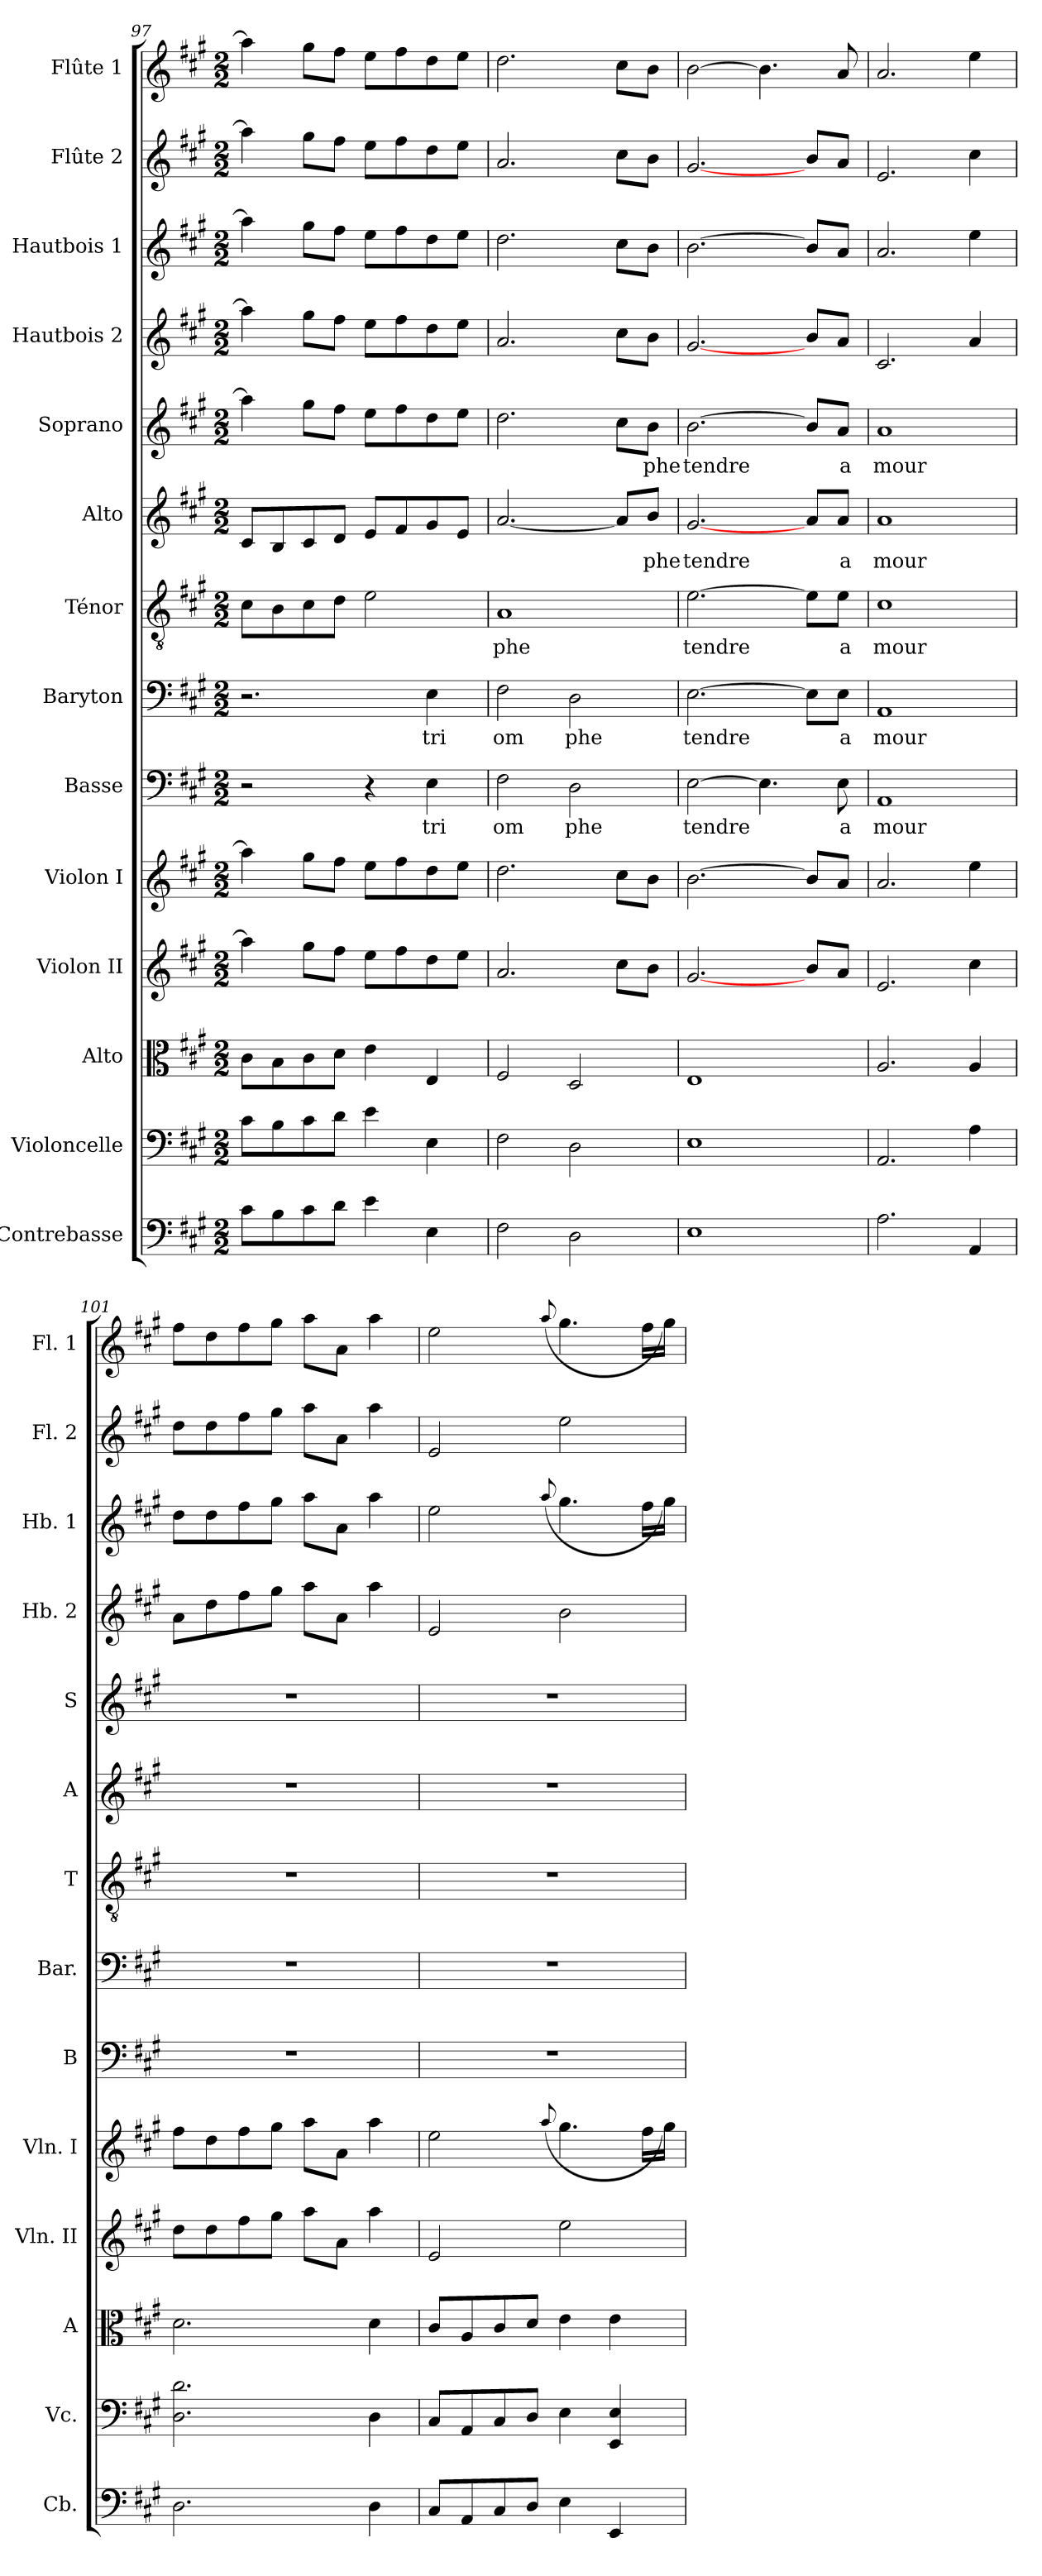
**kern	**kern	**kern	**kern	**kern	**kern	**text	**kern	**text	**kern	**text	**kern	**text	**kern	**text	**kern	**kern	**kern	**kern
*part14	*part13	*part12	*part11	*part10	*part9	*part9	*part8	*part8	*part7	*part7	*part6	*part6	*part5	*part5	*part4	*part3	*part2	*part1
*staff14	*staff13	*staff12	*staff11	*staff10	*staff9	*staff9	*staff8	*staff8	*staff7	*staff7	*staff6	*staff6	*staff5	*staff5	*staff4	*staff3	*staff2	*staff1
*I"Contrebasse	*I"Violoncelle	*I"Alto	*I"Violon II	*I"Violon I	*I"Basse	*	*I"Baryton	*	*I"Ténor	*	*I"Alto	*	*I"Soprano	*	*I"Hautbois 2	*I"Hautbois 1	*I"Flûte 2	*I"Flûte 1
*I'Cb.	*I'Vc.	*I'A	*I'Vln. II	*I'Vln. I	*I'B	*	*I'Bar.	*	*I'T	*	*I'A	*	*I'S	*	*I'Hb. 2	*I'Hb. 1	*I'Fl. 2	*I'Fl. 1
!!LO:PB:g=z
*clefF4	*clefF4	*clefC3	*clefG2	*clefG2	*clefF4	*	*clefF4	*	*clefGv2	*	*clefG2	*	*clefG2	*	*clefG2	*clefG2	*clefG2	*clefG2
*ITrd7c12	*	*	*	*	*	*	*	*	*	*	*	*	*	*	*	*	*	*
*k[f#c#g#]	*k[f#c#g#]	*k[f#c#g#]	*k[f#c#g#]	*k[f#c#g#]	*k[f#c#g#]	*	*k[f#c#g#]	*	*k[f#c#g#]	*	*k[f#c#g#]	*	*k[f#c#g#]	*	*k[f#c#g#]	*k[f#c#g#]	*k[f#c#g#]	*k[f#c#g#]
*A:	*A:	*A:	*A:	*A:	*A:	*	*A:	*	*A:	*	*A:	*	*A:	*	*A:	*A:	*A:	*A:
*M2/2	*M2/2	*M2/2	*M2/2	*M2/2	*M2/2	*	*M2/2	*	*M2/2	*	*M2/2	*	*M2/2	*	*M2/2	*M2/2	*M2/2	*M2/2
=97	=97	=97	=97	=97	=97	=97	=97	=97	=97	=97	=97	=97	=97	=97	=97	=97	=97	=97
8C#\L	8c#\L	8c#\L	4aa\]	4aa\]	2r	.	2.r	.	8c#\L	.	8c#/L	.	4aa\]	.	4aa\]	4aa\]	4aa\]	4aa\]
8BB\	8B\	8B\	.	.	.	.	.	.	8B\	.	8B/	.	.	.	.	.	.	.
8C#\	8c#\	8c#\	8gg#\L	8gg#\L	.	.	.	.	8c#\	.	8c#/	.	8gg#\L	.	8gg#\L	8gg#\L	8gg#\L	8gg#\L
8D\J	8d\J	8d\J	8ff#\J	8ff#\J	.	.	.	.	8d\J	.	8d/J	.	8ff#\J	.	8ff#\J	8ff#\J	8ff#\J	8ff#\J
4E\	4e\	4e\	8ee\L	8ee\L	4r	.	.	.	2e\	.	8e/L	.	8ee\L	.	8ee\L	8ee\L	8ee\L	8ee\L
.	.	.	8ff#\	8ff#\	.	.	.	.	.	.	8f#/	.	8ff#\	.	8ff#\	8ff#\	8ff#\	8ff#\
!	!	!	!	!	!	!LO:LY:b	!	!LO:LY:b	!	!	!	!	!	!	!	!	!	!
4EE\	4E\	4E/	8dd\	8dd\	4E\	tri	4E\	tri	.	.	8g#/	.	8dd\	.	8dd\	8dd\	8dd\	8dd\
.	.	.	8ee\J	8ee\J	.	.	.	.	.	.	8e/J	.	8ee\J	.	8ee\J	8ee\J	8ee\J	8ee\J
=98	=98	=98	=98	=98	=98	=98	=98	=98	=98	=98	=98	=98	=98	=98	=98	=98	=98	=98
!	!	!	!	!	!	!LO:LY:b	!	!LO:LY:b	!	!LO:LY:b	!	!	!	!	!	!	!	!
2FF#\	2F#\	2F#/	2.a/	2.dd\	2F#\	om	2F#\	om	1A	phe	[2.a/	.	2.dd\	.	2.a/	2.dd\	2.a/	2.dd\
!	!	!	!	!	!	!LO:LY:b	!	!LO:LY:b	!	!	!	!	!	!	!	!	!	!
2DD\	2D\	2D/	.	.	2D\	phe	2D\	phe	.	.	.	.	.	.	.	.	.	.
.	.	.	8cc#\L	8cc#\L	.	.	.	.	.	.	8a/L]	.	8cc#\L	.	8cc#\L	8cc#\L	8cc#\L	8cc#\L
!	!	!	!	!	!	!	!	!	!	!	!	!LO:LY:b	!	!LO:LY:b	!	!	!	!
.	.	.	8b\J	8b\J	.	.	.	.	.	.	8b/J	phe	8b\J	phe	8b\J	8b\J	8b\J	8b\J
=99	=99	=99	=99	=99	=99	=99	=99	=99	=99	=99	=99	=99	=99	=99	=99	=99	=99	=99
!	!	!	!	!	!	!LO:LY:b	!	!LO:LY:b	!	!LO:LY:b	!	!LO:LY:b	!	!LO:LY:b	!	!	!	!
1EE	1E	1E	[2.g#/	[2.b\	[2E\	tendre	[2.E\	tendre	[2.e\	tendre	[2.g#/	tendre	[2.b\	tendre	[2.g#/	[2.b\	[2.g#/	[2b\
.	.	.	.	.	4.E\]	.	.	.	.	.	.	.	.	.	.	.	.	4.b\]
.	.	.	8b/L	8b/L]	.	.	8E\L]	.	8e\L]	.	8a/L	.	8b/L]	.	8b/L	8b/L]	8b/L	.
!	!	!	!	!	!	!LO:LY:b	!	!LO:LY:b	!	!LO:LY:b	!	!LO:LY:b	!	!LO:LY:b	!	!	!	!
.	.	.	8a/J	8a/J	8E\	a	8E\J	a	8e\J	a	8a/J	a	8a/J	a	8a/J	8a/J	8a/J	8a/
=100	=100	=100	=100	=100	=100	=100	=100	=100	=100	=100	=100	=100	=100	=100	=100	=100	=100	=100
!	!	!	!	!	!	!LO:LY:b	!	!LO:LY:b	!	!LO:LY:b	!	!LO:LY:b	!	!LO:LY:b	!	!	!	!
2.AA\	2.AA/	2.A/	2.e/	2.a/	1AA	mour	1AA	mour	1c#	mour	1a	mour	1a	mour	2.c#/	2.a/	2.e/	2.a/
4AAA/	4A\	4A/	4cc#\	4ee\	.	.	.	.	.	.	.	.	.	.	4a/	4ee\	4cc#\	4ee\
=101	=101	=101	=101	=101	=101	=101	=101	=101	=101	=101	=101	=101	=101	=101	=101	=101	=101	=101
2.DD\	2.D\ 2.d\	2.d\	8dd\L	8ff#\L	1r	.	1r	.	1r	.	1r	.	1r	.	8a\L	8dd\L	8dd\L	8ff#\L
.	.	.	8dd\	8dd\	.	.	.	.	.	.	.	.	.	.	8dd\	8dd\	8dd\	8dd\
.	.	.	8ff#\	8ff#\	.	.	.	.	.	.	.	.	.	.	8ff#\	8ff#\	8ff#\	8ff#\
.	.	.	8gg#\J	8gg#\J	.	.	.	.	.	.	.	.	.	.	8gg#\J	8gg#\J	8gg#\J	8gg#\J
.	.	.	8aa\L	8aa\L	.	.	.	.	.	.	.	.	.	.	8aa\L	8aa\L	8aa\L	8aa\L
.	.	.	8a\J	8a\J	.	.	.	.	.	.	.	.	.	.	8a\J	8a\J	8a\J	8a\J
4DD\	4D\	4d\	4aa\	4aa\	.	.	.	.	.	.	.	.	.	.	4aa\	4aa\	4aa\	4aa\
=102	=102	=102	=102	=102	=102	=102	=102	=102	=102	=102	=102	=102	=102	=102	=102	=102	=102	=102
8CC#/L	8C#/L	8c#/L	2e/	2ee\	1r	.	1r	.	1r	.	1r	.	1r	.	2e/	2ee\	2e/	2ee\
8AAA/	8AA/	8A/	.	.	.	.	.	.	.	.	.	.	.	.	.	.	.	.
8CC#/	8C#/	8c#/	.	.	.	.	.	.	.	.	.	.	.	.	.	.	.	.
8DD/J	8D/J	8d/J	.	.	.	.	.	.	.	.	.	.	.	.	.	.	.	.
.	.	.	.	(<8qqaa/	.	.	.	.	.	.	.	.	.	.	.	(<8qqaa/	.	(<8qqaa/
4EE\	4E\	4e\	2ee\	4.gg#\	.	.	.	.	.	.	.	.	.	.	2b\	4.gg#\	2ee\	4.gg#\
4EEE/	4EE/ 4E/	4e\	.	.	.	.	.	.	.	.	.	.	.	.	.	.	.	.
.	.	.	.	16ff#\LL	.	.	.	.	.	.	.	.	.	.	.	16ff#\LL	.	16ff#\LL
.	.	.	.	16gg#\JJ)	.	.	.	.	.	.	.	.	.	.	.	16gg#\JJ)	.	16gg#\JJ)
=	=	=	=	=	=	=	=	=	=	=	=	=	=	=	=	=	=	=
*-	*-	*-	*-	*-	*-	*-	*-	*-	*-	*-	*-	*-	*-	*-	*-	*-	*-	*-
